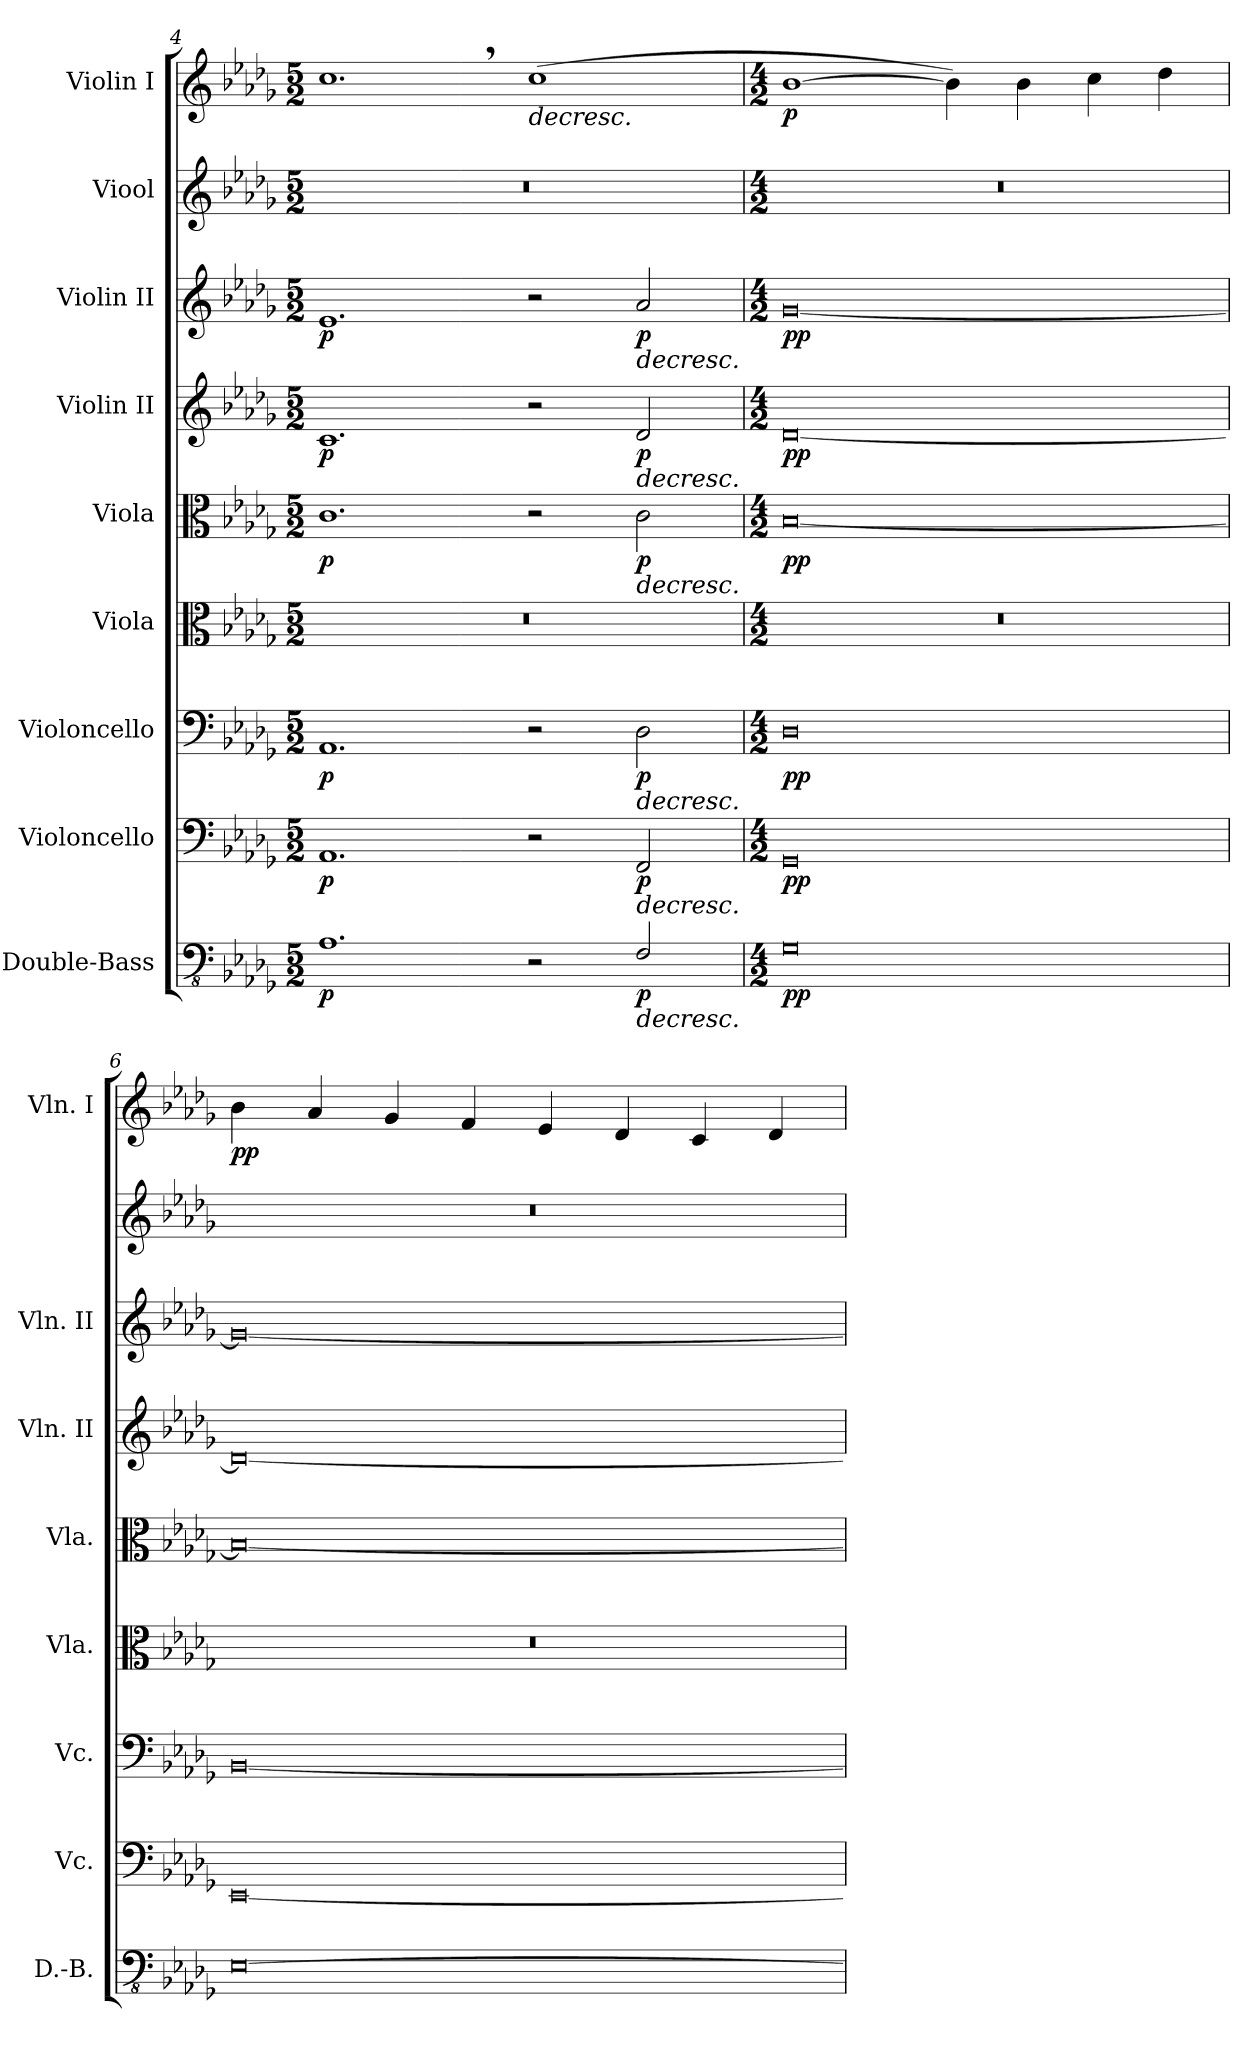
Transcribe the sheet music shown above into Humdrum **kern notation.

**kern	**dynam	**kern	**dynam	**kern	**dynam	**kern	**kern	**dynam	**kern	**dynam	**kern	**dynam	**kern	**kern	**dynam
*part9	*part9	*part8	*part8	*part7	*part7	*part6	*part5	*part5	*part4	*part4	*part3	*part3	*part2	*part1	*part1
*staff9	*staff9	*staff8	*staff8	*staff7	*staff7	*staff6	*staff5	*staff5	*staff4	*staff4	*staff3	*staff3	*staff2	*staff1	*staff1
*I"Double-Bass	*	*I"Violoncello	*	*I"Violoncello	*	*I"Viola	*I"Viola	*	*I"Violin II	*	*I"Violin II	*	*I"Viool	*I"Violin I	*
*I'D.-B.	*	*I'Vc.	*	*I'Vc.	*	*I'Vla.	*I'Vla.	*	*I'Vln. II	*	*I'Vln. II	*	*	*I'Vln. I	*
*clefFv4	*	*clefF4	*	*clefF4	*	*clefC3	*clefC3	*	*clefG2	*	*clefG2	*	*clefG2	*clefG2	*
*ITrd7c12	*	*	*	*	*	*	*	*	*	*	*	*	*	*	*
*k[b-e-a-d-g-]	*	*k[b-e-a-d-g-]	*	*k[b-e-a-d-g-]	*	*k[b-e-a-d-g-]	*k[b-e-a-d-g-]	*	*k[b-e-a-d-g-]	*	*k[b-e-a-d-g-]	*	*k[b-e-a-d-g-]	*k[b-e-a-d-g-]	*
*M5/2	*	*M5/2	*	*M5/2	*	*M5/2	*M5/2	*	*M5/2	*	*M5/2	*	*M5/2	*M5/2	*
=4	=4	=4	=4	=4	=4	=4	=4	=4	=4	=4	=4	=4	=4	=4	=4
!	!LO:DY:b	!	!LO:DY:b	!	!LO:DY:b	!	!	!LO:DY:b	!	!LO:DY:b	!	!LO:DY:b	!	!	!
1.AAA-	p	1.AA-	p	1.AA-	p	2%5r	1.c	p	1.c	p	1.e-	p	2%5r	1.cc,	.
!	!	!	!	!	!	!	!	!	!	!	!	!	!	!	!LO:HP:b
2r	.	2r	.	2r	.	.	2r	.	2r	.	2r	.	.	(1cc	>
!	!LO:HP:b	!	!LO:HP:b	!	!LO:HP:b	!	!	!LO:HP:b	!	!LO:HP:b	!	!LO:HP:b	!	!	!
!	!LO:DY:n=1:b	!	!LO:DY:n=1:b	!	!LO:DY:n=1:b	!	!	!LO:DY:n=1:b	!	!LO:DY:n=1:b	!	!LO:DY:n=1:b	!	!	!
2FFF/	> p	2FF/	> p	2D-\	> p	.	2c\	> p	2d-/	> p	2a-/	> p	.	.	.
=5	=5	=5	=5	=5	=5	=5	=5	=5	=5	=5	=5	=5	=5	=5	=5
*M4/2	*	*M4/2	*	*M4/2	*	*M4/2	*M4/2	*	*M4/2	*	*M4/2	*	*M4/2	*M4/2	*
!	!LO:DY:b	!	!LO:DY:b	!	!LO:DY:b	!	!	!LO:DY:b	!	!LO:DY:b	!	!LO:DY:b	!	!	!LO:DY:b
0GGG-	pp	0GG-	pp	0D-	pp	0r	[0B-	pp	[0d-	pp	[0g-	pp	0r	[1b-	p
.	.	.	.	.	.	.	.	.	.	.	.	.	.	4b-\])	]
.	.	.	.	.	.	.	.	.	.	.	.	.	.	4b-\	.
.	.	.	.	.	.	.	.	.	.	.	.	.	.	4cc\	.
.	.	.	.	.	.	.	.	.	.	.	.	.	.	4dd-\	.
.	]	.	]	.	]	.	.	]	.	]	.	]	.	.	.
!!LO:PB:g=z
=6	=6	=6	=6	=6	=6	=6	=6	=6	=6	=6	=6	=6	=6	=6	=6
!	!	!	!	!	!	!	!	!	!	!	!	!	!	!	!LO:DY:b
[0EEE-	.	[0EE-	.	[0BB-	.	0r	0B-_	.	0d-_	.	0g-_	.	0r	4b-\	pp
.	.	.	.	.	.	.	.	.	.	.	.	.	.	4a-/	.
.	.	.	.	.	.	.	.	.	.	.	.	.	.	4g-/	.
.	.	.	.	.	.	.	.	.	.	.	.	.	.	4f/	.
.	.	.	.	.	.	.	.	.	.	.	.	.	.	4e-/	.
.	.	.	.	.	.	.	.	.	.	.	.	.	.	4d-/	.
.	.	.	.	.	.	.	.	.	.	.	.	.	.	4c/	.
.	.	.	.	.	.	.	.	.	.	.	.	.	.	4d-/	.
=	=	=	=	=	=	=	=	=	=	=	=	=	=	=	=
*-	*-	*-	*-	*-	*-	*-	*-	*-	*-	*-	*-	*-	*-	*-	*-
